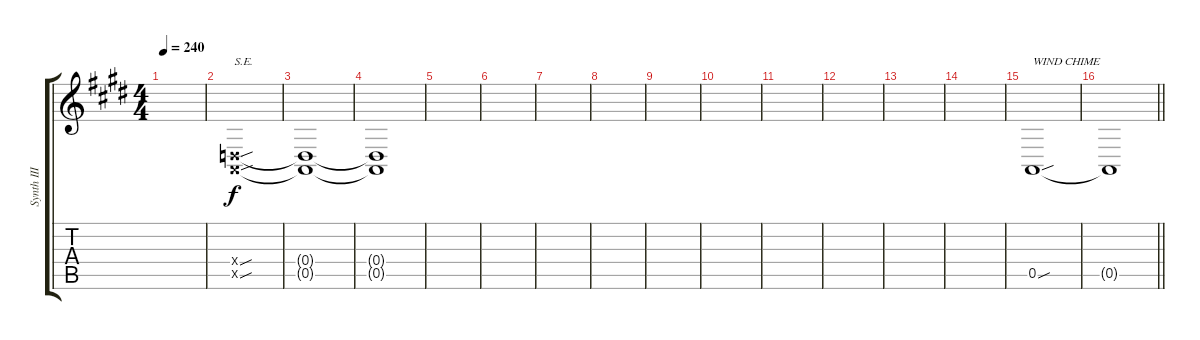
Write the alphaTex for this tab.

\track ("Synth III (Kotobuki Tsumugi)" "Synth III ") {instrument clavinet}
\staff {score tabs}
\tuning (E4 B3 G3 D3 A2 E2) {hide}
\ts (4 4)
\tempo 240
\clef g2
\ks e
|
(0.4{sou x} 0.5{sou x}).1{txt "S.E."} |
(0.4{t} 0.5{t}).1 |
(0.4{t} 0.5{t}).1 |
|
|
|
|
|
|
|
|
|
|
0.5{sou}.1{txt "WIND CHIME"} |
\barLineRight lightlight
0.5{t}.1
